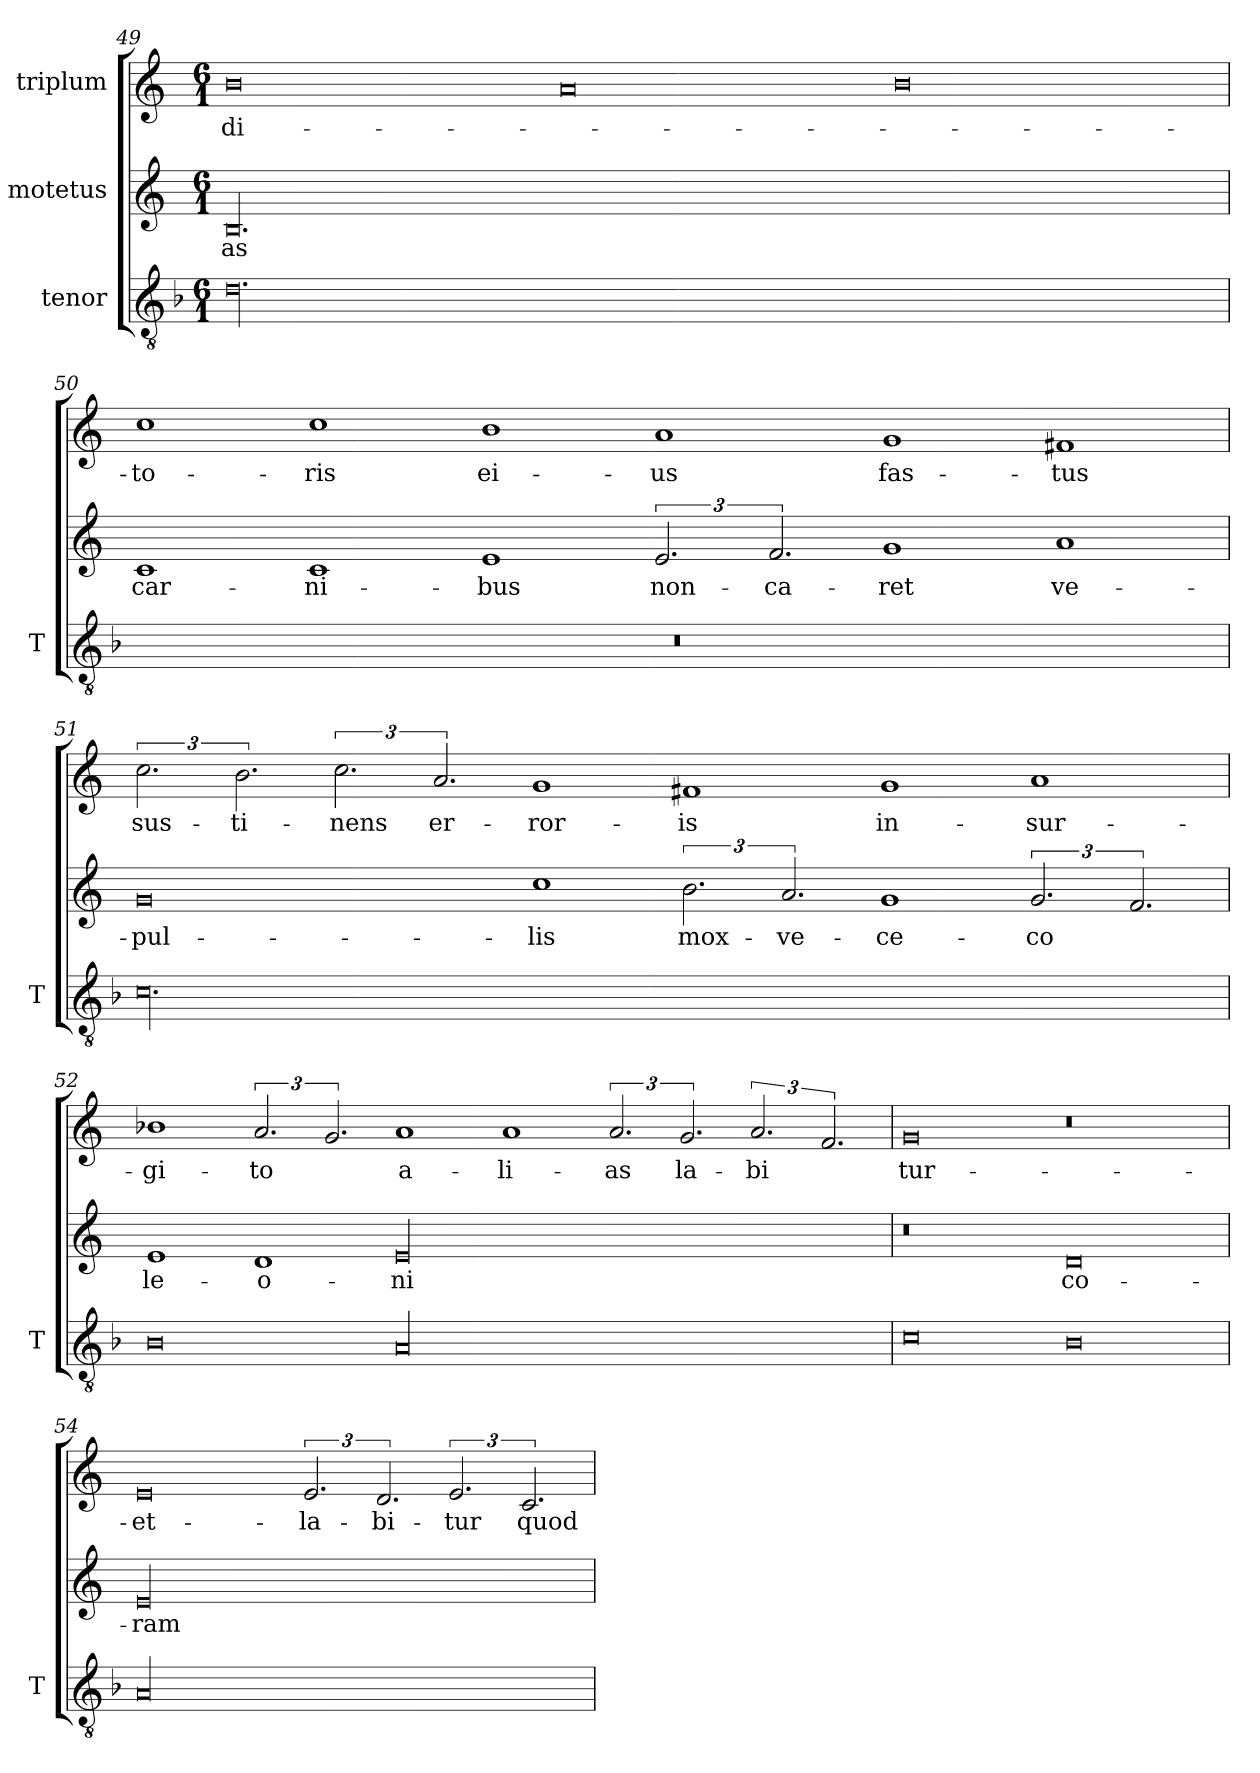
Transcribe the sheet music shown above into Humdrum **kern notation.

**kern	**kern	**text	**kern	**text
*part3	*part2	*part2	*part1	*part1
*staff3	*staff2	*staff2	*staff1	*staff1
*I"tenor	*I"motetus	*	*I"triplum	*
*I'T	*	*	*	*
*clefGv2	*clefG2	*	*clefG2	*
*k[b-]	*k[]	*	*k[]	*
*F:	*C:	*	*C:	*
*M6/1	*M6/1	*	*M6/1	*
=49	=49	=49	=49	=49
00.d\	00.B/	-as	0b\	-di-
.	.	.	0a/	.
.	.	.	0b\	.
=50	=50	=50	=50	=50
00.r	1c/	car-	1cc\	-to-
.	1c/	-ni-	1cc\	-ris
.	1e/	-bus	1b\	ei-
.	3.e/	non-	1a/	-us
.	3.f/	ca-	.	.
.	1g/	-ret	1g/	fas-
.	1a/	ve-	1f#X/	-tus
=51	=51	=51	=51	=51
00.c\	0g/	-pul-	3.cc\	sus-
.	.	.	3.b\	-ti-
.	.	.	3.cc\	-nens
.	.	.	3.a/	er-
.	1cc\	-lis	1g/	-ror-
.	3.b\	mox-	1f#X/	-is
.	3.a/	ve-	.	.
.	1g/	ce-	1g/	in-
.	3.g/	-co	1a/	-sur-
.	3.f/	.	.	.
=52	=52	=52	=52	=52
0B-\	1e/	le-	1b-X\	-gi-
.	1d/	-o-	3.a/	-to
.	.	.	3.g/	.
00A/	00e/	-ni	1a/	a-
.	.	.	1a/	-li-
.	.	.	3.a/	-as
.	.	.	3.g/	la-
.	.	.	3.a/	-bi
.	.	.	3.f/	.
=53	=53	=53	=53	=53
0c\	0r	.	0g/	tur-
0B-\	0d/	co-	0r	.
=54	=54	=54	=54	=54
00A/	00e/	-ram	0e/	et-
.	.	.	3.e/	la-
.	.	.	3.d/	-bi-
.	.	.	3.e/	-tur
.	.	.	3.c/	quod-
=	=	=	=	=
*-	*-	*-	*-	*-
